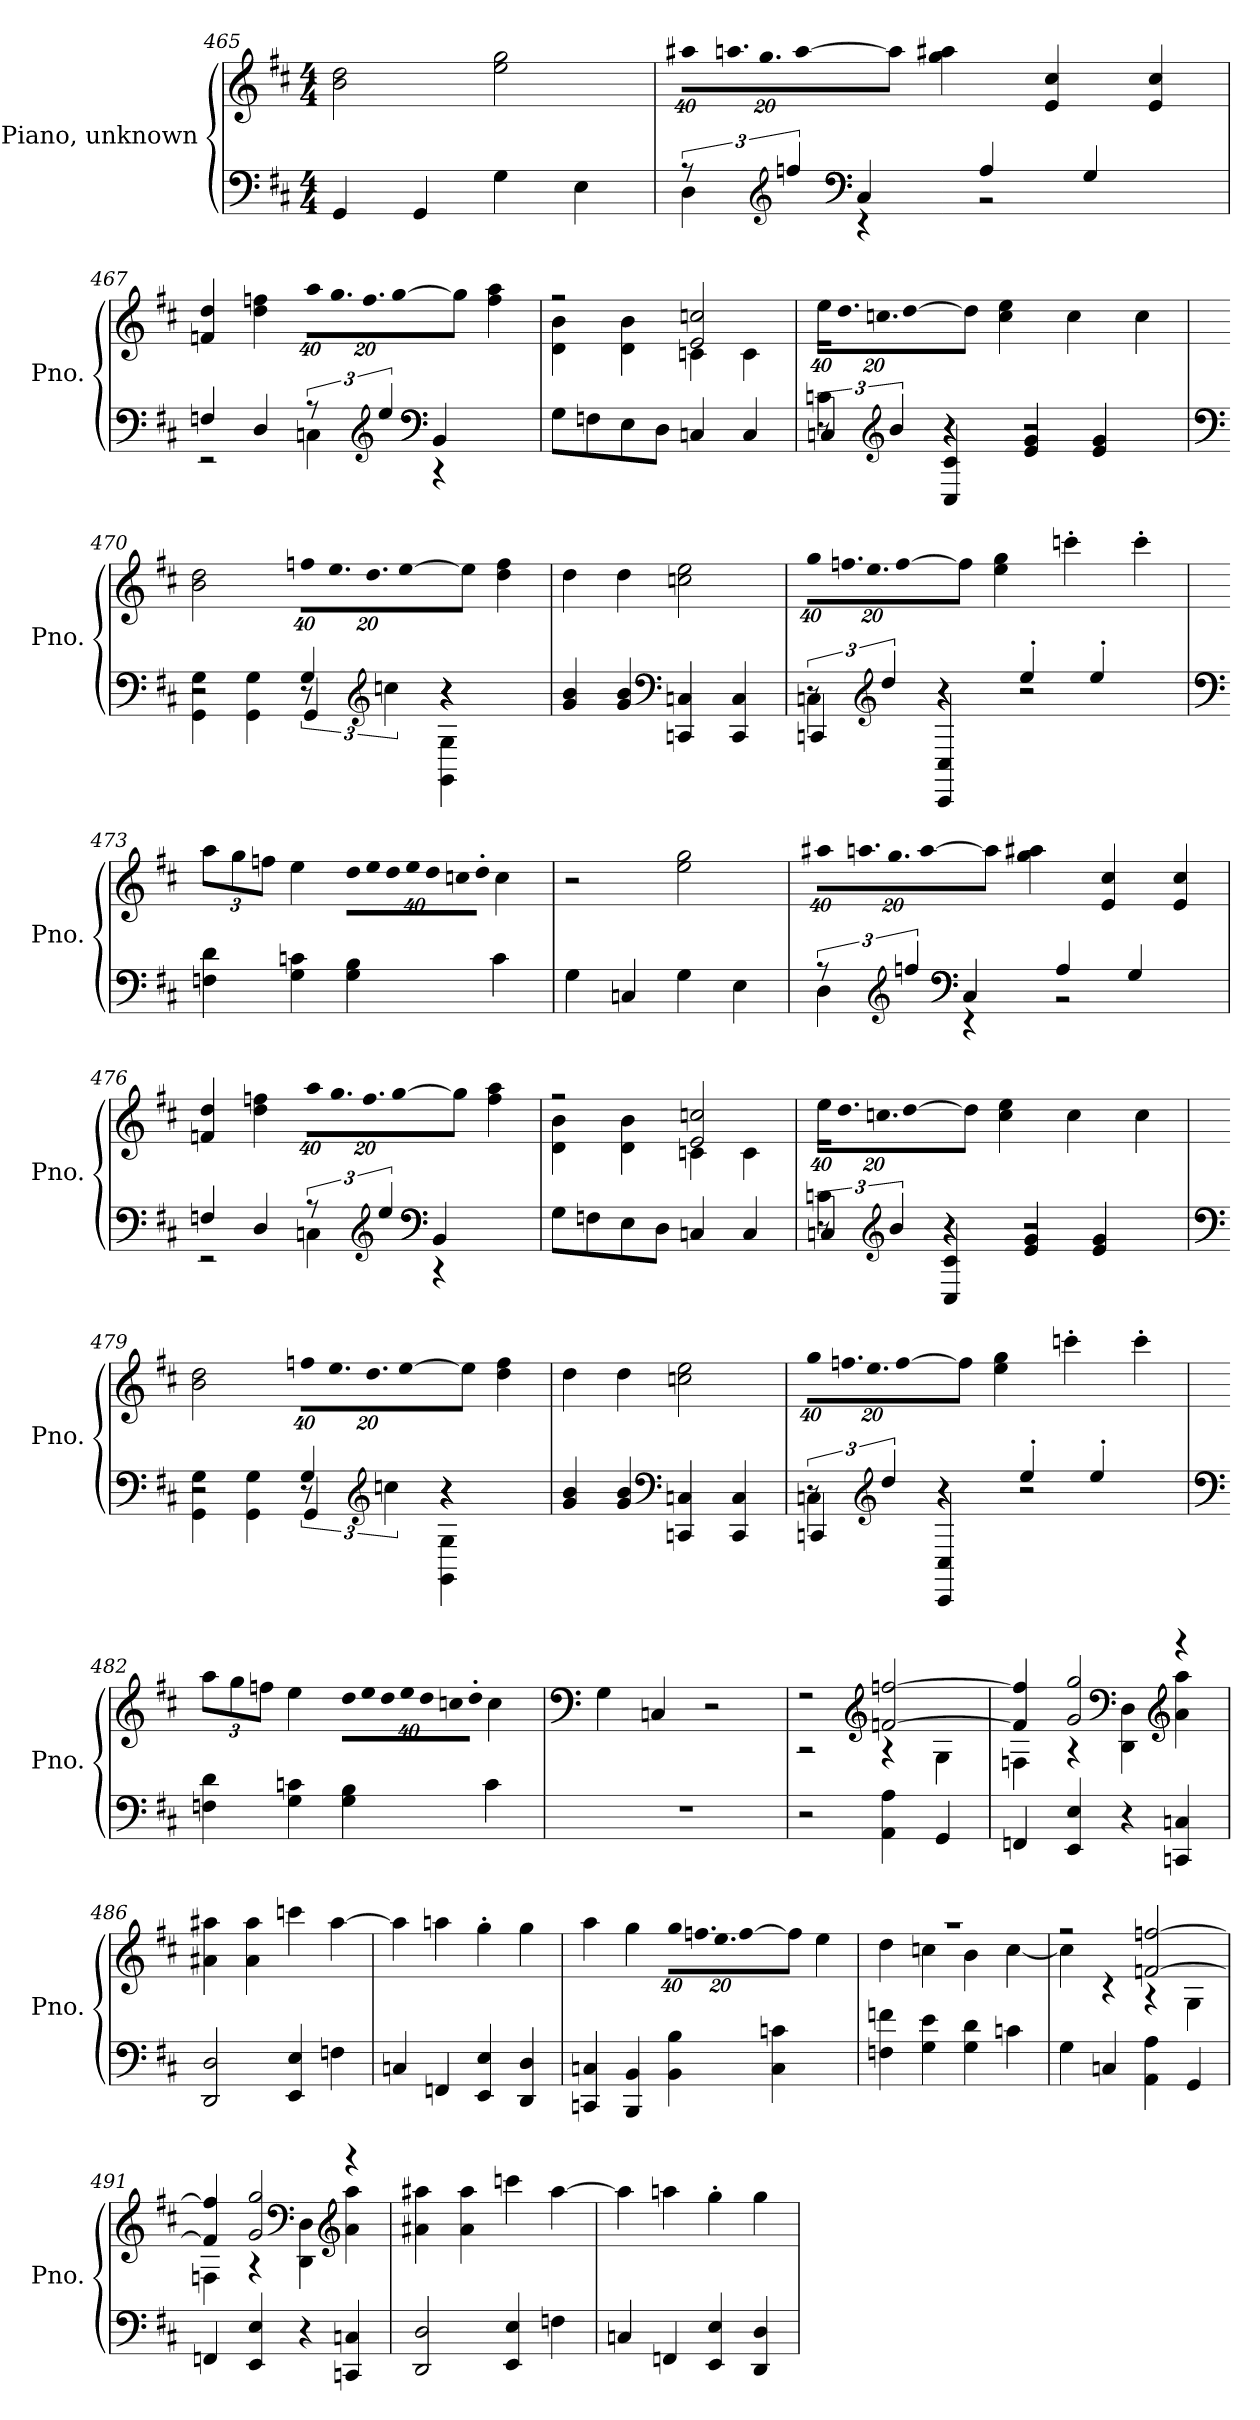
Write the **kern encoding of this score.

**kern	**kern
*part1	*part1
*staff2	*staff1
*I"Piano, unknown	*
*I'Pno.	*
*clefF4	*clefG2
*k[f#c#]	*k[f#c#]
*M4/4	*M4/4
=465	=465
4GG/	2b\ 2dd\
4GG/	.
4G\	2ee\ 2gg\
4E\	.
=466	=466
*^	*
*	*	*Xbrackettup
!	!	!LO:N:vis=32
12r	4D\	640%23aa#X\LLL
!	!	!LO:N:vis=64.
.	.	640%17aan\L
!	!	!LO:N:vis=64.
.	.	640%17gg\J
*clefG2	*	*
6ffn/	.	.
!	!	!LO:N:vis=32
.	.	[640%23aa\JJ
.	.	8aa\J]
*clefF4	*	*
4C#/	4r	4gg\ 4aa#X\
4A/	2r	4e/ 4cc#/
4G/	.	4e/ 4cc#/
!!LO:LB:g=z
=467	=467	=467
4Fn/	2r	4fn/ 4dd/
4D/	.	4dd\ 4ffn\
!	!	!LO:N:vis=32
12r	4Cn\	640%23aa\LLL
!	!	!LO:N:vis=64.
.	.	640%17gg\L
!	!	!LO:N:vis=64.
.	.	640%17ff\J
*clefG2	*	*
6ee/	.	.
!	!	!LO:N:vis=32
.	.	[640%23gg\JJ
.	.	8gg\J]
*clefF4	*	*
4BB/	4r	4ff\ 4aa\
*v	*v	*
=468	=468
*	*^
8G\L	2r	4d\ 4b\
8Fn\	.	.
8E\	.	4d\ 4b\
8D\J	.	.
4Cn/	2e/ 2ccn/	4cn\
4C/	.	4c\
=469	=469	=469
*^	*	*
*	*^	*	*
!	!	!	!LO:N:vis=32	!
*	*	*	*v	*v
12r	4cn\	4Cn/	640%23ee\LLL
!	!	!	!LO:N:vis=64.
.	.	.	640%17dd\L
!	!	!	!LO:N:vis=64.
.	.	.	640%17ccn\J
*clefG2	*	*	*
6b/	.	.	.
!	!	!	!LO:N:vis=32
.	.	.	[640%23dd\JJ
.	.	.	8dd\J]
4C/ 4c/	4r	4r	4cc\ 4ee\
4e/ 4g/	2r	2r	4cc\
4e/ 4g/	.	.	4cc\
=470	=470	=470	=470
*clefF4	*	*	*
2r	4GG\ 4G\	2r	2b\ 2dd\
.	4GG\ 4G\	.	.
!	!	!	!LO:N:vis=32
4G/	12r	4GG/	640%23ffn\LLL
!	!	!	!LO:N:vis=64.
.	.	.	640%17ee\L
!	!	!	!LO:N:vis=64.
.	.	.	640%17dd\J
*clefG2	*	*	*
.	6ccn\	.	.
!	!	!	!LO:N:vis=32
.	.	.	[640%23ee\JJ
.	.	.	8ee\J]
4r	4GG\ 4G\	4r	4dd\ 4ff\
*v	*v	*v	*
!!LO:LB:g=z
=471	=471
4g/ 4b/	4dd\
4g/ 4b/	4dd\
*clefF4	*
4CCn/ 4Cn/	2ccn\ 2ee\
4CC/ 4C/	.
=472	=472
*^	*
*	*^	*
!	!	!	!LO:N:vis=32
12r	4Cn\	4CCn/	640%23gg\LLL
!	!	!	!LO:N:vis=64.
.	.	.	640%17ffn\L
!	!	!	!LO:N:vis=64.
.	.	.	640%17ee\J
*clefG2	*	*	*
6dd/	.	.	.
!	!	!	!LO:N:vis=32
.	.	.	[640%23ff\JJ
.	.	.	8ff\J]
4CC/ 4C/	4r	4r	4ee\ 4gg\
4ee'/	2r	2r	4cccn'\
4ee'/	.	.	4ccc'\
*v	*v	*v	*
=473	=473
*clefF4	*
4Fn\ 4d\	12aa\L
.	12gg\
.	12ffn\J
4G\ 4cn\	4ee\
!	!LO:N:vis=32
4G\ 4B\	640%23dd\LLL
!	!LO:N:vis=32
.	640%23ee\
!	!LO:N:vis=32
.	640%23dd\
!	!LO:N:vis=32
.	640%23ee\
!	!LO:N:vis=32
.	640%23dd\
!	!LO:N:vis=32
.	640%23ccn\
!	!LO:N:vis=32
.	640%23dd'\JJJ
4c\	.
.	4cc\
640ryy	.
=474	=474
4G\	2r
4Cn/	.
4G\	2ee\ 2gg\
4E\	.
!!LO:LB:g=z
=475	=475
*^	*
!	!	!LO:N:vis=32
12r	4D\	640%23aa#X\LLL
!	!	!LO:N:vis=64.
.	.	640%17aan\L
!	!	!LO:N:vis=64.
.	.	640%17gg\J
*clefG2	*	*
6ffn/	.	.
!	!	!LO:N:vis=32
.	.	[640%23aa\JJ
.	.	8aa\J]
*clefF4	*	*
4C#/	4r	4gg\ 4aa#X\
4A/	2r	4e/ 4cc#/
4G/	.	4e/ 4cc#/
=476	=476	=476
4Fn/	2r	4fn/ 4dd/
4D/	.	4dd\ 4ffn\
!	!	!LO:N:vis=32
12r	4Cn\	640%23aa\LLL
!	!	!LO:N:vis=64.
.	.	640%17gg\L
!	!	!LO:N:vis=64.
.	.	640%17ff\J
*clefG2	*	*
6ee/	.	.
!	!	!LO:N:vis=32
.	.	[640%23gg\JJ
.	.	8gg\J]
*clefF4	*	*
4BB/	4r	4ff\ 4aa\
*v	*v	*
=477	=477
*	*^
8G\L	2r	4d\ 4b\
8Fn\	.	.
8E\	.	4d\ 4b\
8D\J	.	.
4Cn/	2e/ 2ccn/	4cn\
4C/	.	4c\
!!LO:LB:g=z
=478	=478	=478
*^	*	*
*	*^	*	*
!	!	!	!LO:N:vis=32	!
*	*	*	*v	*v
12r	4cn\	4Cn/	640%23ee\LLL
!	!	!	!LO:N:vis=64.
.	.	.	640%17dd\L
!	!	!	!LO:N:vis=64.
.	.	.	640%17ccn\J
*clefG2	*	*	*
6b/	.	.	.
!	!	!	!LO:N:vis=32
.	.	.	[640%23dd\JJ
.	.	.	8dd\J]
4C/ 4c/	4r	4r	4cc\ 4ee\
4e/ 4g/	2r	2r	4cc\
4e/ 4g/	.	.	4cc\
=479	=479	=479	=479
*clefF4	*	*	*
2r	4GG\ 4G\	2r	2b\ 2dd\
.	4GG\ 4G\	.	.
!	!	!	!LO:N:vis=32
4G/	12r	4GG/	640%23ffn\LLL
!	!	!	!LO:N:vis=64.
.	.	.	640%17ee\L
!	!	!	!LO:N:vis=64.
.	.	.	640%17dd\J
*clefG2	*	*	*
.	6ccn\	.	.
!	!	!	!LO:N:vis=32
.	.	.	[640%23ee\JJ
.	.	.	8ee\J]
4r	4GG\ 4G\	4r	4dd\ 4ff\
*v	*v	*v	*
=480	=480
4g/ 4b/	4dd\
4g/ 4b/	4dd\
*clefF4	*
4CCn/ 4Cn/	2ccn\ 2ee\
4CC/ 4C/	.
=481	=481
*^	*
*	*^	*
!	!	!	!LO:N:vis=32
12r	4Cn\	4CCn/	640%23gg\LLL
!	!	!	!LO:N:vis=64.
.	.	.	640%17ffn\L
!	!	!	!LO:N:vis=64.
.	.	.	640%17ee\J
*clefG2	*	*	*
6dd/	.	.	.
!	!	!	!LO:N:vis=32
.	.	.	[640%23ff\JJ
.	.	.	8ff\J]
4CC/ 4C/	4r	4r	4ee\ 4gg\
4ee'/	2r	2r	4cccn'\
4ee'/	.	.	4ccc'\
*v	*v	*v	*
!!LO:PB:g=z
=482	=482
*clefF4	*
4Fn\ 4d\	12aa\L
.	12gg\
.	12ffn\J
4G\ 4cn\	4ee\
!	!LO:N:vis=32
4G\ 4B\	640%23dd\LLL
!	!LO:N:vis=32
.	640%23ee\
!	!LO:N:vis=32
.	640%23dd\
!	!LO:N:vis=32
.	640%23ee\
!	!LO:N:vis=32
.	640%23dd\
!	!LO:N:vis=32
.	640%23ccn\
!	!LO:N:vis=32
.	640%23dd'\JJJ
4c\	.
.	4cc\
640ryy	.
=483	=483
*	*clefF4
1r	4G\
.	4Cn/
.	2r
=484	=484
*	*^
2r	2r	2r
*	*clefG2	*
4AA\ 4A\	[2fn/ [2ffn/	4r
4GG/	.	4G\
=485	=485	=485
4FFn/	4f/] 4ff/]	4Fn\
4EE/ 4E/	2g/ 2gg/	4r
*	*clefF4	*
4r	.	4DD\ 4D\
*	*clefG2	*
4CCn/ 4Cn/	4r	4a\ 4aa\
*	*v	*v
=486	=486
2DD/ 2D/	4a#X\ 4aa#X\
.	4a#\ 4aa#\
4EE/ 4E/	4cccn\
4Fn\	[4aa#\
!!LO:LB:g=z
=487	=487
4Cn/	4aa#\]
4FFn/	4aan\
4EE/ 4E/	4gg'\
4DD/ 4D/	4gg\
=488	=488
4CCn/ 4Cn/	4aa\
4BBB/ 4BB/	4gg\
!	!LO:N:vis=32
4BB\ 4B\	640%23gg\LLL
!	!LO:N:vis=64.
.	640%17ffn\L
!	!LO:N:vis=64.
.	640%17ee\J
!	!LO:N:vis=32
.	[640%23ff\JJ
.	8ff\J]
4C\ 4cn\	4ee\
=489	=489
*	*^
4Fn\ 4fn\	1r	4dd\
4G\ 4e\	.	4ccn\
4G\ 4d\	.	4b\
4cn\	.	[4cc\
=490	=490	=490
4G\	2r	4cc\]
4Cn/	.	4r
4AA\ 4A\	[2fn/ [2ffn/	4r
4GG/	.	4G\
=491	=491	=491
4FFn/	4f/] 4ff/]	4Fn\
4EE/ 4E/	2g/ 2gg/	4r
*	*clefF4	*
4r	.	4DD\ 4D\
*	*clefG2	*
4CCn/ 4Cn/	4r	4a\ 4aa\
*	*v	*v
!!LO:LB:g=z
=492	=492
2DD/ 2D/	4a#X\ 4aa#X\
.	4a#\ 4aa#\
4EE/ 4E/	4cccn\
4Fn\	[4aa#\
=493	=493
4Cn/	4aa#\]
4FFn/	4aan\
4EE/ 4E/	4gg'\
4DD/ 4D/	4gg\
=	=
*-	*-
